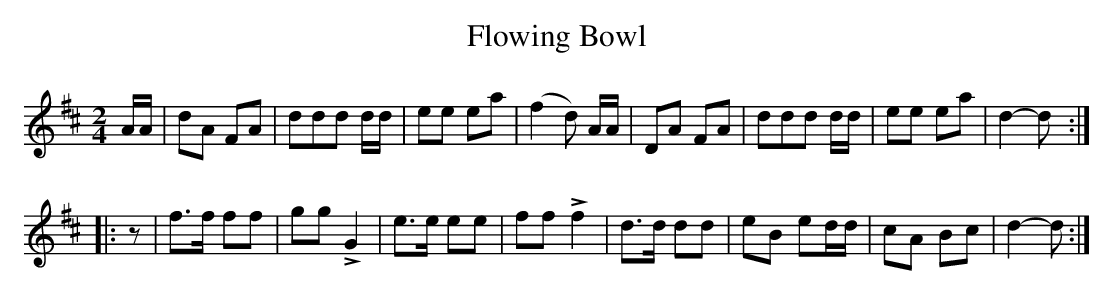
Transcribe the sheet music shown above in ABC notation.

X:1
T:Flowing Bowl
M:2/4
L:1/8
K:D
A/A/|dA FA|ddd d/d/|ee ea|(f2 d) A/A/|DA FA|ddd d/d/|ee ea|d2-d::
z|f>f ff|gg LG2|e>e ee|ff Lf2|d>d dd|eB ed/d/|cA Bc|d2-d:|
